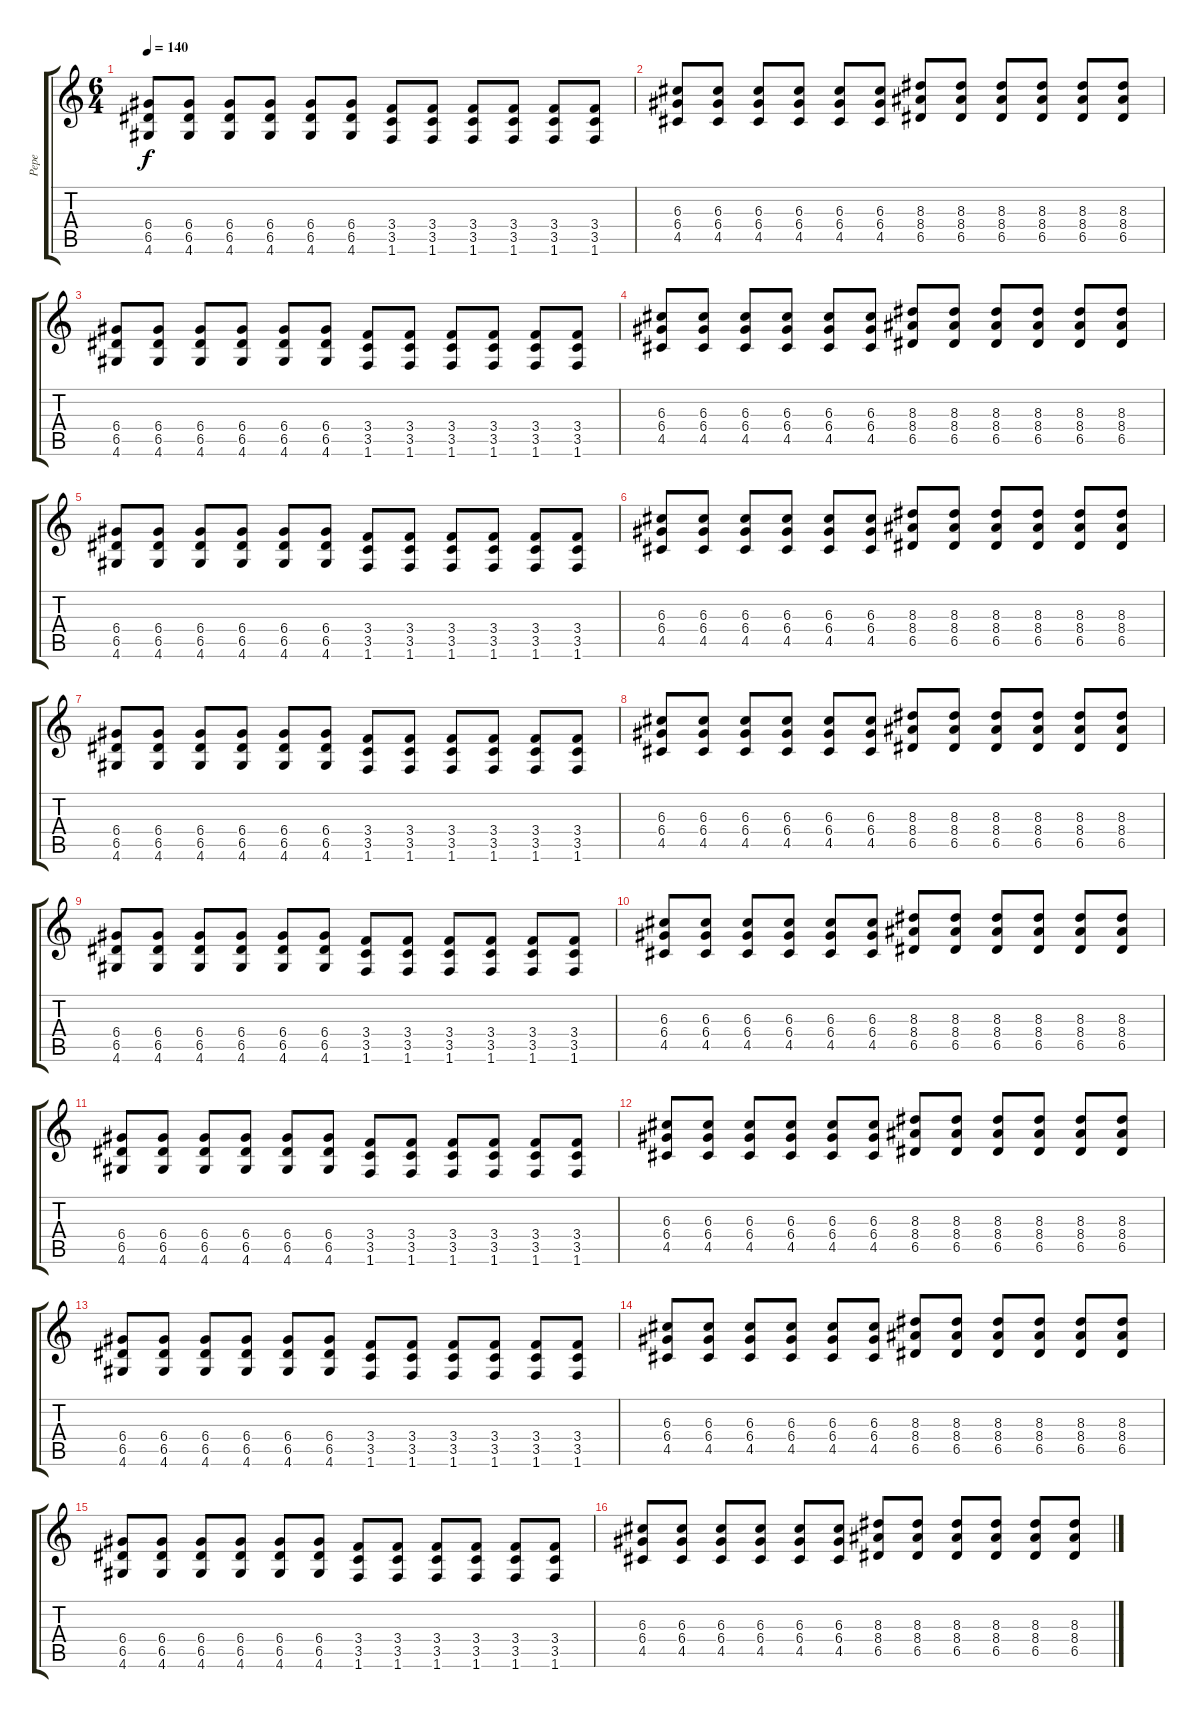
\track ("Pepe" "Pepe") {instrument overdrivenguitar}
\staff {score tabs}
\tuning (E4 B3 G3 D3 A2 E2) {hide}
\ts (6 4)
\tempo 140
\clef g2
\ks c
(6.4 6.5 4.6).8{dy f volume 13} (6.4 6.5 4.6).8 (6.4 6.5 4.6).8 (6.4 6.5 4.6).8 (6.4 6.5 4.6).8 (6.4 6.5 4.6).8 (3.4 3.5 1.6).8 (3.4 3.5 1.6).8 (3.4 3.5 1.6).8 (3.4 3.5 1.6).8 (3.4 3.5 1.6).8 (3.4 3.5 1.6).8 |
(6.3 6.4 4.5).8 (6.3 6.4 4.5).8 (6.3 6.4 4.5).8 (6.3 6.4 4.5).8 (6.3 6.4 4.5).8 (6.3 6.4 4.5).8 (8.3 8.4 6.5).8 (8.3 8.4 6.5).8 (8.3 8.4 6.5).8 (8.3 8.4 6.5).8 (8.3 8.4 6.5).8 (8.3 8.4 6.5).8 |
(6.4 6.5 4.6).8 (6.4 6.5 4.6).8 (6.4 6.5 4.6).8 (6.4 6.5 4.6).8 (6.4 6.5 4.6).8 (6.4 6.5 4.6).8 (3.4 3.5 1.6).8 (3.4 3.5 1.6).8 (3.4 3.5 1.6).8 (3.4 3.5 1.6).8 (3.4 3.5 1.6).8 (3.4 3.5 1.6).8 |
(6.3 6.4 4.5).8 (6.3 6.4 4.5).8 (6.3 6.4 4.5).8 (6.3 6.4 4.5).8 (6.3 6.4 4.5).8 (6.3 6.4 4.5).8 (8.3 8.4 6.5).8 (8.3 8.4 6.5).8 (8.3 8.4 6.5).8 (8.3 8.4 6.5).8 (8.3 8.4 6.5).8 (8.3 8.4 6.5).8 |
(6.4 6.5 4.6).8 (6.4 6.5 4.6).8 (6.4 6.5 4.6).8 (6.4 6.5 4.6).8 (6.4 6.5 4.6).8 (6.4 6.5 4.6).8 (3.4 3.5 1.6).8 (3.4 3.5 1.6).8 (3.4 3.5 1.6).8 (3.4 3.5 1.6).8 (3.4 3.5 1.6).8 (3.4 3.5 1.6).8 |
(6.3 6.4 4.5).8 (6.3 6.4 4.5).8 (6.3 6.4 4.5).8 (6.3 6.4 4.5).8 (6.3 6.4 4.5).8 (6.3 6.4 4.5).8 (8.3 8.4 6.5).8 (8.3 8.4 6.5).8 (8.3 8.4 6.5).8 (8.3 8.4 6.5).8 (8.3 8.4 6.5).8 (8.3 8.4 6.5).8 |
(6.4 6.5 4.6).8 (6.4 6.5 4.6).8 (6.4 6.5 4.6).8 (6.4 6.5 4.6).8 (6.4 6.5 4.6).8 (6.4 6.5 4.6).8 (3.4 3.5 1.6).8 (3.4 3.5 1.6).8 (3.4 3.5 1.6).8 (3.4 3.5 1.6).8 (3.4 3.5 1.6).8 (3.4 3.5 1.6).8 |
(6.3 6.4 4.5).8 (6.3 6.4 4.5).8 (6.3 6.4 4.5).8 (6.3 6.4 4.5).8 (6.3 6.4 4.5).8 (6.3 6.4 4.5).8 (8.3 8.4 6.5).8 (8.3 8.4 6.5).8 (8.3 8.4 6.5).8 (8.3 8.4 6.5).8 (8.3 8.4 6.5).8 (8.3 8.4 6.5).8 |
(6.4 6.5 4.6).8 (6.4 6.5 4.6).8 (6.4 6.5 4.6).8 (6.4 6.5 4.6).8 (6.4 6.5 4.6).8 (6.4 6.5 4.6).8 (3.4 3.5 1.6).8 (3.4 3.5 1.6).8 (3.4 3.5 1.6).8 (3.4 3.5 1.6).8 (3.4 3.5 1.6).8 (3.4 3.5 1.6).8 |
(6.3 6.4 4.5).8 (6.3 6.4 4.5).8 (6.3 6.4 4.5).8 (6.3 6.4 4.5).8 (6.3 6.4 4.5).8 (6.3 6.4 4.5).8 (8.3 8.4 6.5).8 (8.3 8.4 6.5).8 (8.3 8.4 6.5).8 (8.3 8.4 6.5).8 (8.3 8.4 6.5).8 (8.3 8.4 6.5).8 |
(6.4 6.5 4.6).8 (6.4 6.5 4.6).8 (6.4 6.5 4.6).8 (6.4 6.5 4.6).8 (6.4 6.5 4.6).8 (6.4 6.5 4.6).8 (3.4 3.5 1.6).8 (3.4 3.5 1.6).8 (3.4 3.5 1.6).8 (3.4 3.5 1.6).8 (3.4 3.5 1.6).8 (3.4 3.5 1.6).8 |
(6.3 6.4 4.5).8 (6.3 6.4 4.5).8 (6.3 6.4 4.5).8 (6.3 6.4 4.5).8 (6.3 6.4 4.5).8 (6.3 6.4 4.5).8 (8.3 8.4 6.5).8 (8.3 8.4 6.5).8 (8.3 8.4 6.5).8 (8.3 8.4 6.5).8 (8.3 8.4 6.5).8 (8.3 8.4 6.5).8 |
(6.4 6.5 4.6).8 (6.4 6.5 4.6).8 (6.4 6.5 4.6).8 (6.4 6.5 4.6).8 (6.4 6.5 4.6).8 (6.4 6.5 4.6).8 (3.4 3.5 1.6).8 (3.4 3.5 1.6).8 (3.4 3.5 1.6).8 (3.4 3.5 1.6).8 (3.4 3.5 1.6).8 (3.4 3.5 1.6).8 |
(6.3 6.4 4.5).8 (6.3 6.4 4.5).8 (6.3 6.4 4.5).8 (6.3 6.4 4.5).8 (6.3 6.4 4.5).8 (6.3 6.4 4.5).8 (8.3 8.4 6.5).8 (8.3 8.4 6.5).8 (8.3 8.4 6.5).8 (8.3 8.4 6.5).8 (8.3 8.4 6.5).8 (8.3 8.4 6.5).8 |
(6.4 6.5 4.6).8 (6.4 6.5 4.6).8 (6.4 6.5 4.6).8 (6.4 6.5 4.6).8 (6.4 6.5 4.6).8 (6.4 6.5 4.6).8 (3.4 3.5 1.6).8 (3.4 3.5 1.6).8 (3.4 3.5 1.6).8 (3.4 3.5 1.6).8 (3.4 3.5 1.6).8 (3.4 3.5 1.6).8 |
(6.3 6.4 4.5).8 (6.3 6.4 4.5).8 (6.3 6.4 4.5).8 (6.3 6.4 4.5).8 (6.3 6.4 4.5).8 (6.3 6.4 4.5).8 (8.3 8.4 6.5).8 (8.3 8.4 6.5).8 (8.3 8.4 6.5).8 (8.3 8.4 6.5).8 (8.3 8.4 6.5).8 (8.3 8.4 6.5).8
